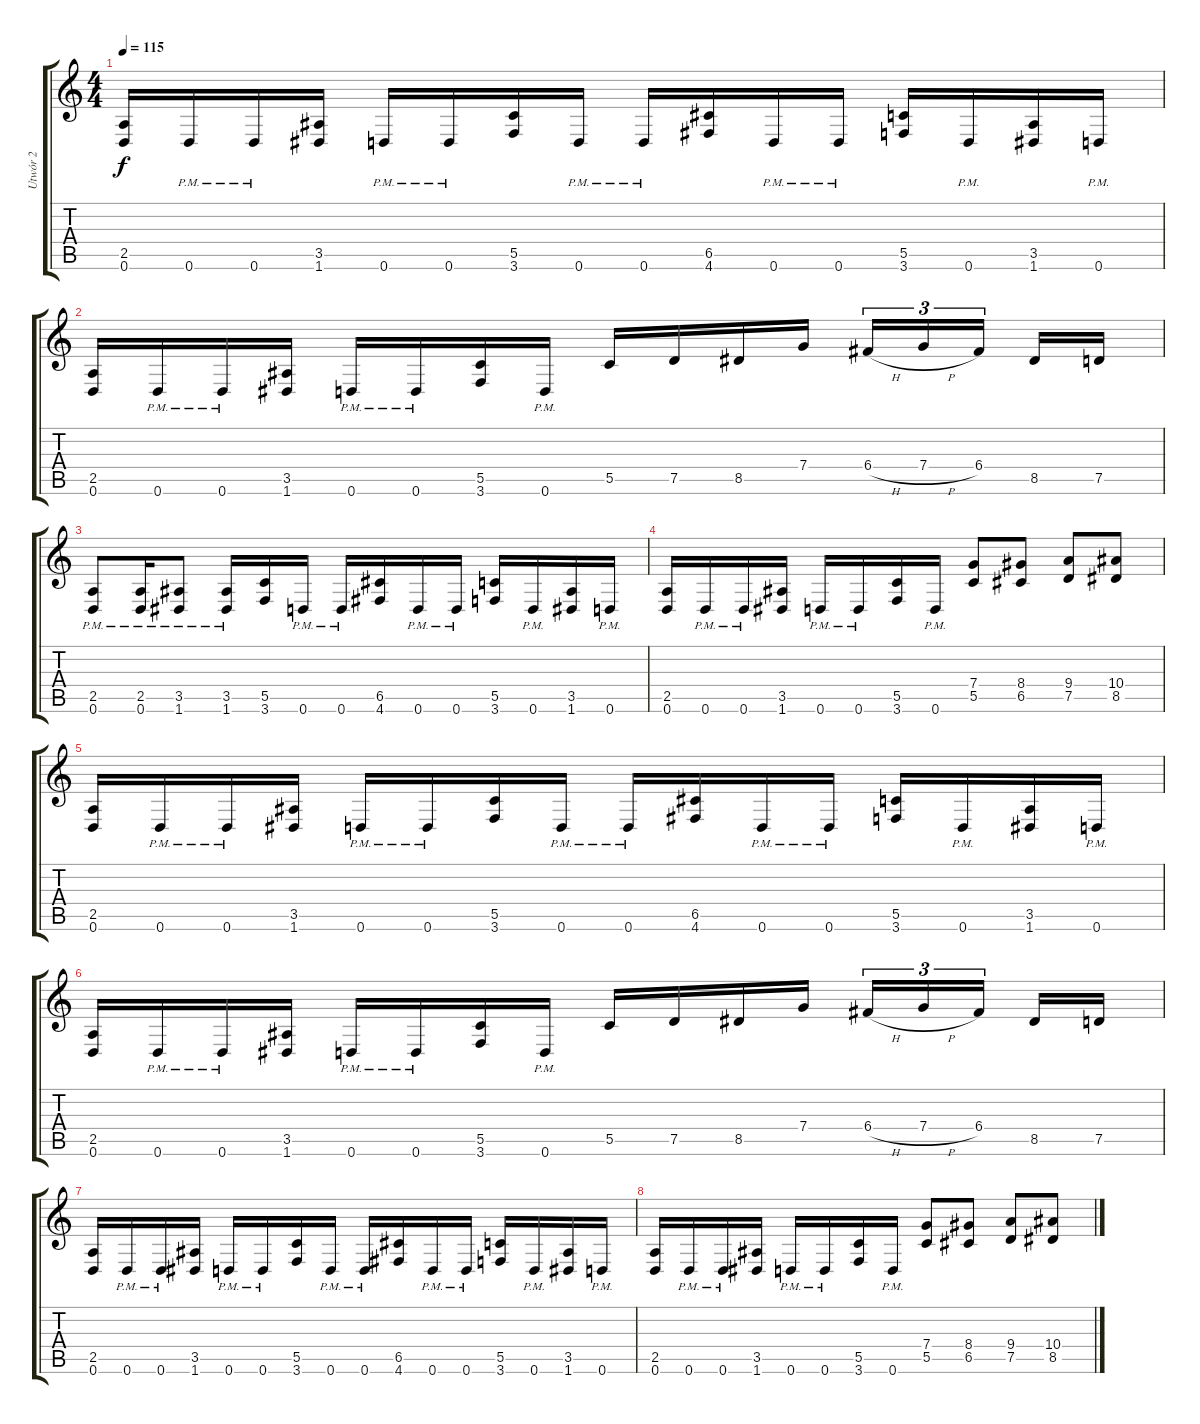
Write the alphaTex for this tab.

\track ("Utwór 2" "Utwór 2") {instrument distortionguitar}
\staff {score tabs}
\tuning (D4 A3 F3 C3 G2 D2) {hide}
\ts (4 4)
\tempo 115
\clef g2
\ks c
(2.5 0.6).16{dy f} 0.6{pm}.16 0.6{pm}.16 (3.5 1.6).16 0.6{pm}.16 0.6{pm}.16 (5.5 3.6).16 0.6{pm}.16 0.6{pm}.16 (6.5 4.6).16 0.6{pm}.16 0.6{pm}.16 (5.5 3.6).16 0.6{pm}.16 (3.5 1.6).16 0.6{pm}.16 |
(2.5 0.6).16 0.6{pm}.16 0.6{pm}.16 (3.5 1.6).16 0.6{pm}.16 0.6{pm}.16 (5.5 3.6).16 0.6{pm}.16 5.5.16 7.5.16 8.5.16 7.4.16 6.4{h}.16{tu (3 2)} 7.4{h}.16{tu (3 2)} 6.4.16{tu (3 2) beam splitsecondary} 8.5.16 7.5.16 |
(2.5{pm} 0.6{pm}).8 (2.5{pm} 0.6{pm}).16 (3.5{pm} 1.6{pm}).8 (3.5{pm} 1.6{pm}).16 (5.5 3.6).16 0.6{pm}.16 0.6{pm}.16 (6.5 4.6).16 0.6{pm}.16 0.6{pm}.16 (5.5 3.6).16 0.6{pm}.16 (3.5 1.6).16 0.6{pm}.16 |
(2.5 0.6).16 0.6{pm}.16 0.6{pm}.16 (3.5 1.6).16 0.6{pm}.16 0.6{pm}.16 (5.5 3.6).16 0.6{pm}.16 (7.4 5.5).8 (8.4 6.5).8 (9.4 7.5).8 (10.4 8.5).8 |
(2.5 0.6).16 0.6{pm}.16 0.6{pm}.16 (3.5 1.6).16 0.6{pm}.16 0.6{pm}.16 (5.5 3.6).16 0.6{pm}.16 0.6{pm}.16 (6.5 4.6).16 0.6{pm}.16 0.6{pm}.16 (5.5 3.6).16 0.6{pm}.16 (3.5 1.6).16 0.6{pm}.16 |
(2.5 0.6).16 0.6{pm}.16 0.6{pm}.16 (3.5 1.6).16 0.6{pm}.16 0.6{pm}.16 (5.5 3.6).16 0.6{pm}.16 5.5.16 7.5.16 8.5.16 7.4.16 6.4{h}.16{tu (3 2)} 7.4{h}.16{tu (3 2)} 6.4.16{tu (3 2) beam splitsecondary} 8.5.16 7.5.16 |
(2.5 0.6).16 0.6{pm}.16 0.6{pm}.16 (3.5 1.6).16 0.6{pm}.16 0.6{pm}.16 (5.5 3.6).16 0.6{pm}.16 0.6{pm}.16 (6.5 4.6).16 0.6{pm}.16 0.6{pm}.16 (5.5 3.6).16 0.6{pm}.16 (3.5 1.6).16 0.6{pm}.16 |
(2.5 0.6).16 0.6{pm}.16 0.6{pm}.16 (3.5 1.6).16 0.6{pm}.16 0.6{pm}.16 (5.5 3.6).16 0.6{pm}.16 (7.4 5.5).8 (8.4 6.5).8 (9.4 7.5).8 (10.4 8.5).8
